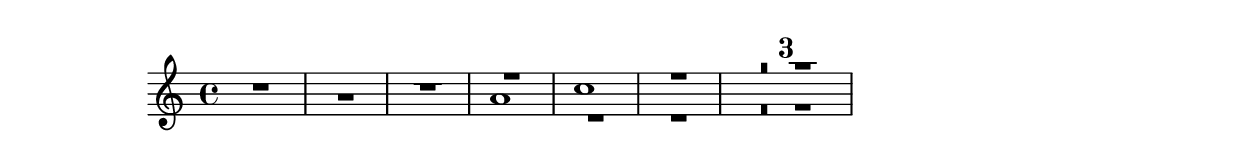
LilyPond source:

%% Do not edit this file; it is automatically
%% generated from LSR http://lsr.dsi.unimi.it
%% This file is in the public domain.
\version "2.13.10"

\header {
  lsrtags = "rhythms, tweaks-and-overrides"

%% Translation of GIT committish: 341940d3830b59f93a80131471d622c2818afddb
 doctitlees = "Posicionar los silencios multicompás"
 texidoces = "
A diferencia de los silencios normales, no existe una instrucción
predefinida para modificar la posición predeterminada de un
símbolo de silencio multicompás sobre el pentagrama, adjuntándolo
a una nota, independientemente de cuál sea su forma.  Sin embargo,
en la música polifónica los silencios multicompás de las voces de
numeración par e impar están separados verticalmente.  La
colocación de los silencios multicompás se puede controlar como se
ve a continuación:

"
%% Translation of GIT committish: d96023d8792c8af202c7cb8508010c0d3648899d
texidocde = "
Anders als bei normalen Pausen gibt es keinen direkten Befehl, um die
vertikale Position von Ganztaktpausen zu beeinflussen, indem man sie an
eine Tonhöhe anhängt.  In polyphoner Notation wird aber dennoch die
Position der Pausen von geraden und ungeraden Stimmen voneinander
unterschieden.  Die Position von Ganztaktpausen kann wie folgt verändert
werden:
 "
  doctitlede = "Positionierung von Ganztaktpausen"


%% Translation of GIT committish: e71f19ad847d3e94ac89750f34de8b6bb28611df
  texidocfr = "
Si l'on peut positionner verticalement un silence simple en le
rattachant à une note, il n'en va pas de même pour un silence
multi-mesures.  Néanmoins, et uniquement dans le cadre de musique
polyphonique, les silences multi-mesures sont positionnés différemment
selon qu'ils appartiennent à une voix au numéro pair ou impair.  Le
positionnement des silences multi-mesures peut se contrôler ainsi :
"
  doctitlefr = "Positionnement des silences multi-mesures"

  texidoc = "
Unlike ordinary rests, there is no predefined command to change the
staff position of a multi-measure rest symbol of either form by
attaching it to a note.  However, in polyphonic music multi-measure
rests in odd-numbered and even-numbered voices are vertically
separated. The positioning of multi-measure rests can be controlled as
follows:

"
  doctitle = "Positioning multi-measure rests"
} % begin verbatim

\relative c'' {
  % MMR - Multi-Measure Rest
  % MMRs by default are set under the fourth line
  R1
  % They can be moved with an override
  \override MultiMeasureRest #'staff-position = #-2
  R1
  % A value of 0 is the default position;
  % the following trick moves the rest to the center line
  \override MultiMeasureRest #'staff-position = #-0.01
  R1
  % MMRs in odd-numbered voices are under the top line
  << { R1 } \\ { a1 } >>
  % MMRs in even-numbered voices are under the bottom line
  << { c1 } \\ { R1 } >>
  % They remain separated even in empty measures
  << { R1 } \\ { R1 } >>
  % This brings them together even though there are two voices
  \compressFullBarRests
  <<
    \revert MultiMeasureRest #'staff-position
    { R1*3 }
    \\
    \revert MultiMeasureRest #'staff-position
    { R1*3 }
  >>
}
